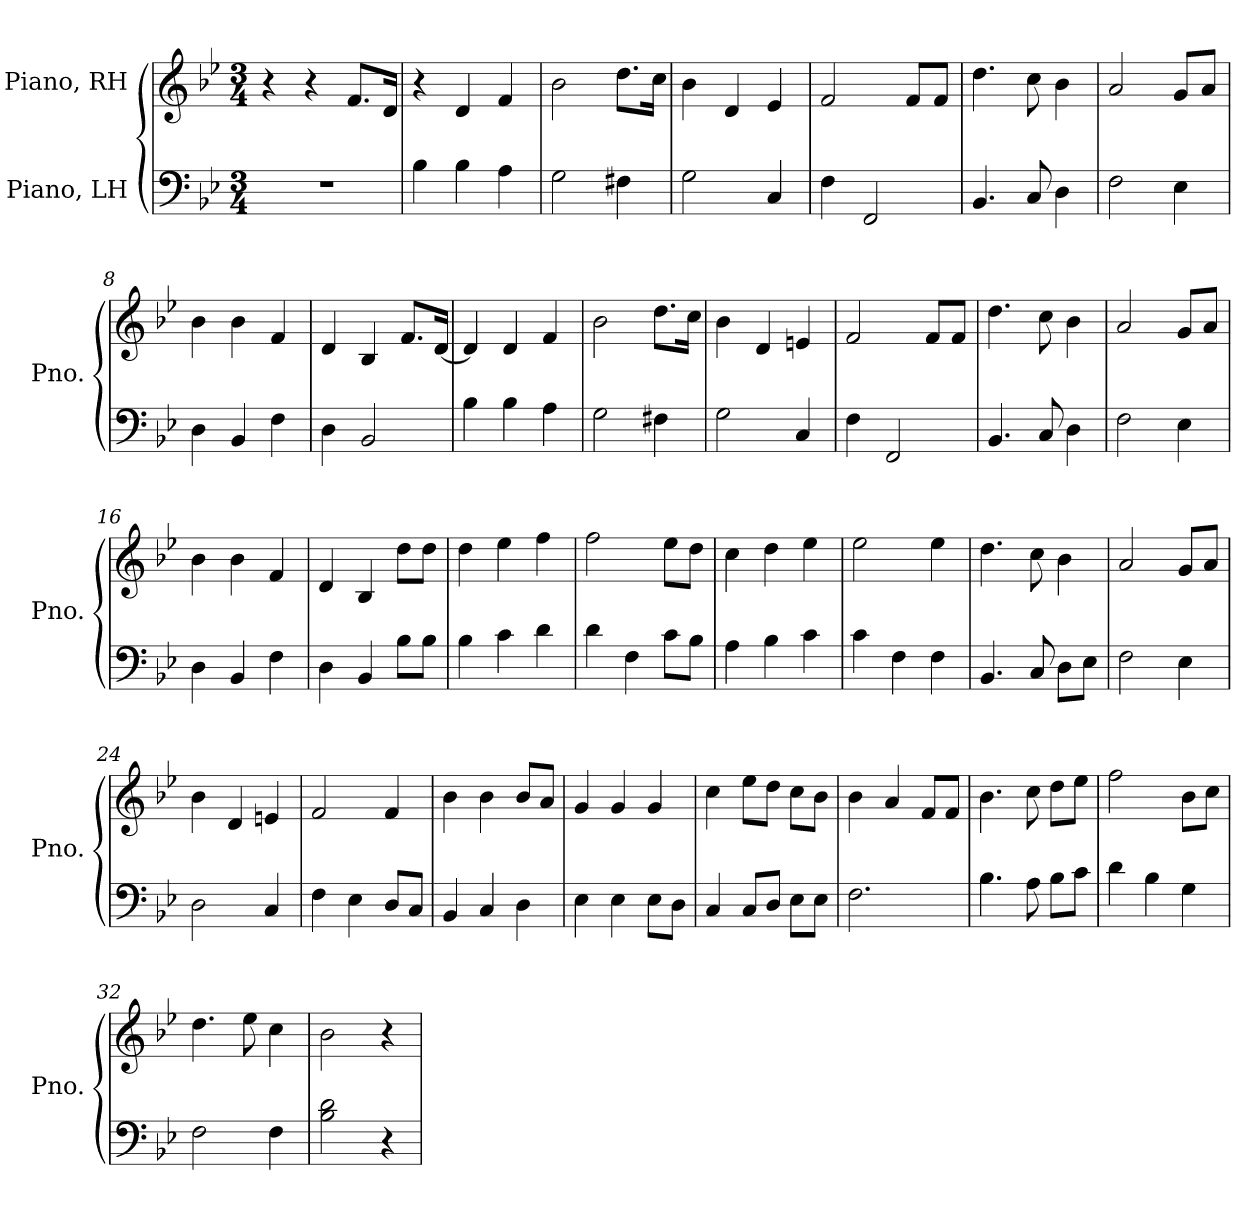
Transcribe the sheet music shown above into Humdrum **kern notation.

**kern	**kern
*part2	*part1
*staff2	*staff1
*I"Piano, LH	*I"Piano, RH
*I'Pno.	*I'Pno.
*clefF4	*clefG2
*k[b-e-]	*k[b-e-]
*M3/4	*M3/4
*MM100	*MM100
=1	=1
2.r	4r
.	4r
.	8.f/L
.	16d/Jk
=2	=2
4B-\	4r
4B-\	4d/
4A\	4f/
=3	=3
2G\	2b-\
4F#X\	8.dd\L
.	16cc\Jk
=4	=4
2G\	4b-\
.	4d/
4C/	4e-/
=5	=5
4F\	2f/
2FF/	.
.	8f/L
.	8f/J
=6	=6
4.BB-/	4.dd\
8C/	8cc\
4D\	4b-\
=7	=7
2F\	2a/
4E-\	8g/L
.	8a/J
=8	=8
4D\	4b-\
4BB-/	4b-\
4F\	4f/
!!LO:LB:g=z
=9	=9
4D\	4d/
2BB-/	4B-/
.	8.f/L
.	[16d/Jk
=10	=10
4B-\	4d/]
4B-\	4d/
4A\	4f/
=11	=11
2G\	2b-\
4F#X\	8.dd\L
.	16cc\Jk
=12	=12
2G\	4b-\
.	4d/
4C/	4en/
=13	=13
4F\	2f/
2FF/	.
.	8f/L
.	8f/J
=14	=14
4.BB-/	4.dd\
8C/	8cc\
4D\	4b-\
=15	=15
2F\	2a/
4E-\	8g/L
.	8a/J
=16	=16
4D\	4b-\
4BB-/	4b-\
4F\	4f/
=17	=17
4D\	4d/
4BB-/	4B-/
8B-\L	8dd\L
8B-\J	8dd\J
!!LO:LB:g=z
=18	=18
4B-\	4dd\
4c\	4ee-\
4d\	4ff\
=19	=19
4d\	2ff\
4F\	.
8c\L	8ee-\L
8B-\J	8dd\J
=20	=20
4A\	4cc\
4B-\	4dd\
4c\	4ee-\
=21	=21
4c\	2ee-\
4F\	.
4F\	4ee-\
=22	=22
4.BB-/	4.dd\
8C/	8cc\
8D\L	4b-\
8E-\J	.
=23	=23
2F\	2a/
4E-\	8g/L
.	8a/J
=24	=24
2D\	4b-\
.	4d/
4C/	4en/
=25	=25
4F\	2f/
4E-\	.
8D/L	4f/
8C/J	.
=26	=26
4BB-/	4b-\
4C/	4b-\
4D\	8b-/L
.	8a/J
!!LO:LB:g=z
=27	=27
4E-\	4g/
4E-\	4g/
8E-\L	4g/
8D\J	.
=28	=28
4C/	4cc\
8C/L	8ee-\L
8D/J	8dd\J
8E-\L	8cc\L
8E-\J	8b-\J
=29	=29
2.F\	4b-\
.	4a/
.	8f/L
.	8f/J
=30	=30
4.B-\	4.b-\
8A\	8cc\
8B-\L	8dd\L
8c\J	8ee-\J
=31	=31
4d\	2ff\
4B-\	.
4G\	8b-\L
.	8cc\J
=32	=32
2F\	4.dd\
.	8ee-\
4F\	4cc\
=33	=33
2B-\ 2d\	2b-\
4r	4r
=	=
*-	*-
